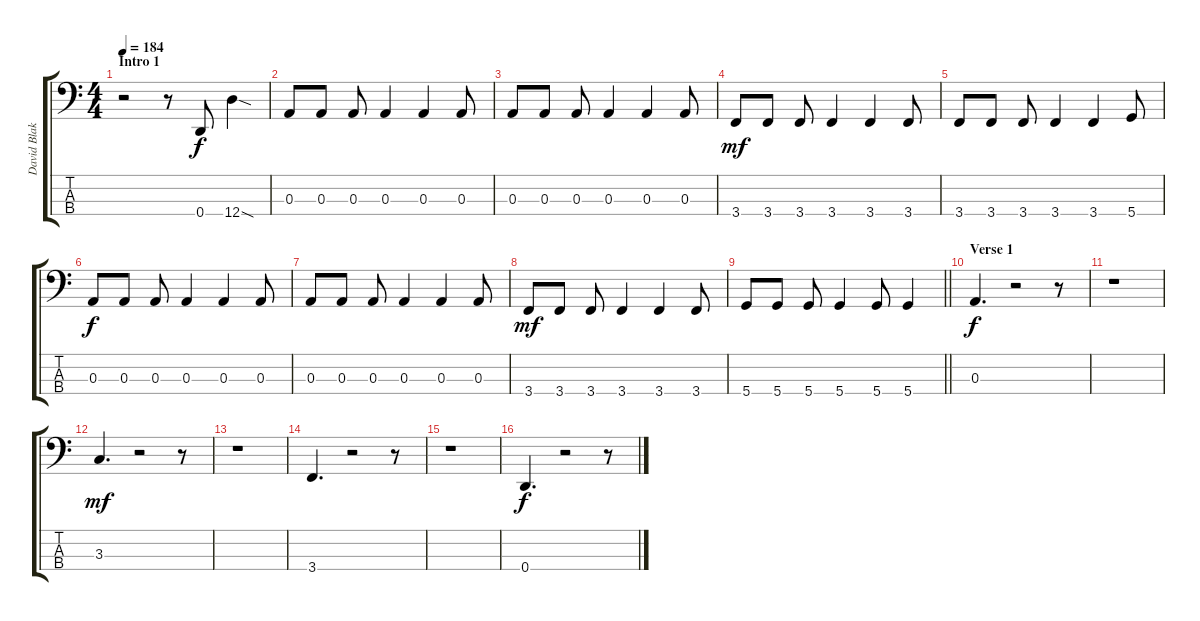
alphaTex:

\track ("David Blake-Dickson (Bass)" "David Blak") {instrument electricbasspick}
\staff {score tabs}
\tuning (G2 D2 A1 D1) {hide}
\ts (4 4)
\section ("" "Intro 1")
\tempo 184
\clef f4
\ks c
r.2{dy f instrument electricbasspick} r.8 0.4.8 12.4{sod}.4 |
0.3.8 0.3.8 0.3.8 0.3.4 0.3.4 0.3.8 |
0.3.8 0.3.8 0.3.8 0.3.4 0.3.4 0.3.8 |
3.4.8{dy mf} 3.4.8 3.4.8 3.4.4 3.4.4 3.4.8 |
3.4.8 3.4.8 3.4.8 3.4.4 3.4.4 5.4.8 |
0.3.8{dy f} 0.3.8 0.3.8 0.3.4 0.3.4 0.3.8 |
0.3.8 0.3.8 0.3.8 0.3.4 0.3.4 0.3.8 |
3.4.8{dy mf} 3.4.8 3.4.8 3.4.4 3.4.4 3.4.8 |
\barLineRight lightlight
5.4.8 5.4.8 5.4.8 5.4.4 5.4.8 5.4.4 |
\section ("" "Verse 1")
0.3.4{d dy f} r.2 r.8 |
r.1 |
3.3.4{d dy mf} r.2 r.8 |
r.1 |
3.4.4{d} r.2 r.8 |
r.1 |
0.4.4{d dy f} r.2 r.8
